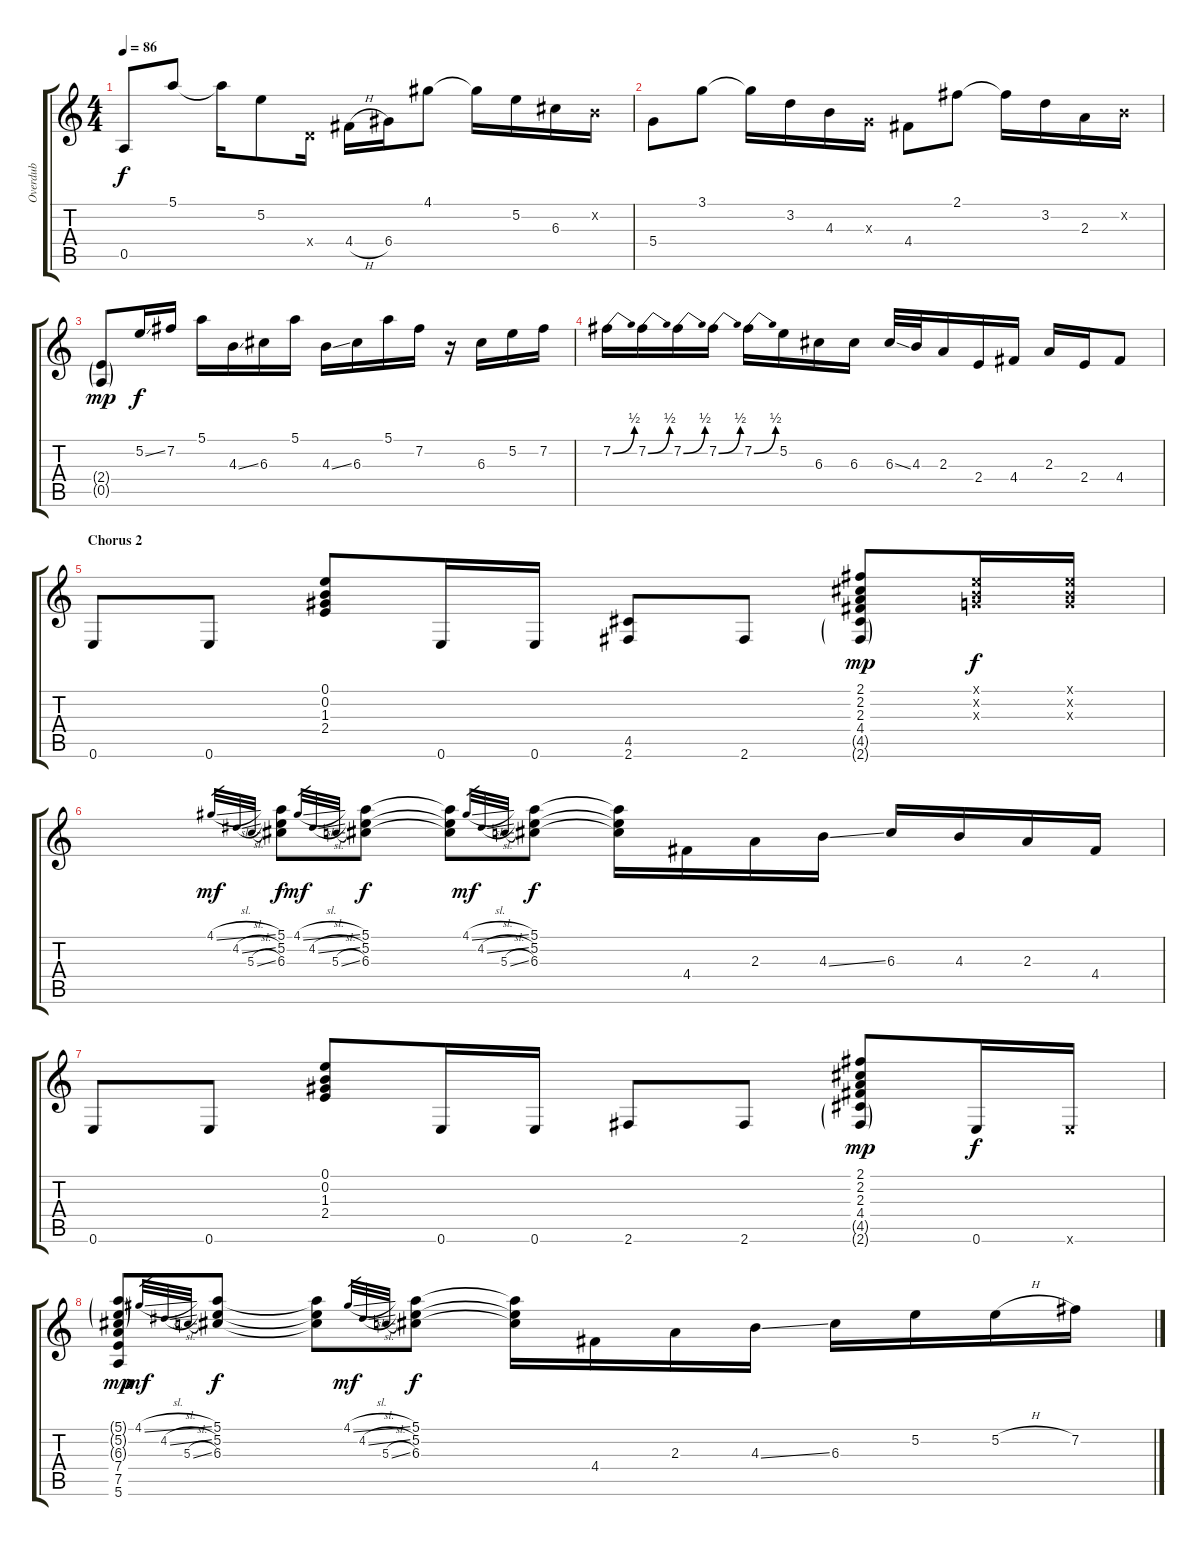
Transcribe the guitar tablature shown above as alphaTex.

\track ("Overdub" "Overdub") {instrument distortionguitar}
\staff {score tabs}
\tuning (E4 B3 G3 D3 A2 E2) {hide}
\ts (4 4)
\tempo 86
\clef g2
\ks c
0.5.8{dy f instrument fretlessbass} 5.1.8 5.1{t}.16 5.2.8 0.4{x}.16 4.4{h}.16 6.4.16 4.1.8 4.1{t}.16 5.2.16 6.3.16 0.2{x}.16 |
5.4.8 3.1.8 3.1{t}.16 3.2.16 4.3.16 0.3{x}.16 4.4.8 2.1.8 2.1{t}.16 3.2.16 2.3.16 0.2{x}.16 |
(2.4{g} 0.5{g}).8{dy mp} 5.2{ss}.16{dy f instrument distortionguitar} 7.2.16 5.1.16 4.3{ss}.16 6.3.16 5.1.16 4.3{ss}.16 6.3.16 5.1.16 7.2.16 r.16 6.3.16 5.2.16 7.2.16 |
7.2{be (bend 0 0 60 2)}.16 7.2{be (bend 0 0 60 2)}.16 7.2{be (bend 0 0 60 2)}.16 7.2{be (bend 0 0 60 2)}.16 7.2{be (bend 0 0 60 2)}.16 5.2.16 6.3.16 6.3.16 6.3{ss}.32 4.3.32 2.3.16 2.4.16 4.4.16 2.3.16 2.4.16 4.4.8 |
\section ("" "Chorus 2")
0.6.8{instrument fretlessbass} 0.6.8 (0.1 0.2 1.3 2.4).8 0.6.16 0.6.16 (4.5 2.6).8 2.6.8 (2.1 2.2 2.3 4.4 4.5{g} 2.6{g}).8{dy mp} (0.1{x} 0.2{x} 0.3{x}).16{dy f} (0.1{x} 0.2{x} 0.3{x}).16 |
4.1{sl}.32{gr dy mf} 4.2{sl}.32{gr} 5.3{sl}.32{gr} (5.1 5.2 6.3).8{dy f} 4.1{sl}.32{gr dy mf} 4.2{sl}.32{gr} 5.3{sl}.32{gr} (5.1 5.2 6.3).8{dy f} (5.1{t} 5.2{t} 6.3{t}).8 4.1{sl}.32{gr dy mf} 4.2{sl}.32{gr} 5.3{sl}.32{gr} (5.1 5.2 6.3).8{dy f} (5.1{t} 5.2{t} 6.3{t}).16 4.4.16{instrument distortionguitar} 2.3.16 4.3{ss}.16 6.3.16 4.3.16 2.3.16 4.4.16 |
0.6.8{instrument fretlessbass} 0.6.8 (0.1 0.2 1.3 2.4).8 0.6.16 0.6.16 2.6.8 2.6.8 (2.1 2.2 2.3 4.4 4.5{g} 2.6{g}).8{dy mp} 0.6.16{dy f} 0.6{x}.16 |
(5.1{g} 5.2{g} 6.3{g} 7.4 7.5 5.6).8{dy mp} 4.1{sl}.32{gr dy mf} 4.2{sl}.32{gr} 5.3{sl}.32{gr} (5.1 5.2 6.3).8{dy f} (5.1{t} 5.2{t} 6.3{t}).8 4.1{sl}.32{gr dy mf} 4.2{sl}.32{gr} 5.3{sl}.32{gr} (5.1 5.2 6.3).8{dy f} (5.1{t} 5.2{t} 6.3{t}).16 4.4.16{instrument distortionguitar} 2.3.16 4.3{ss}.16 6.3.16 5.2.16 5.2{h}.16 7.2.16
